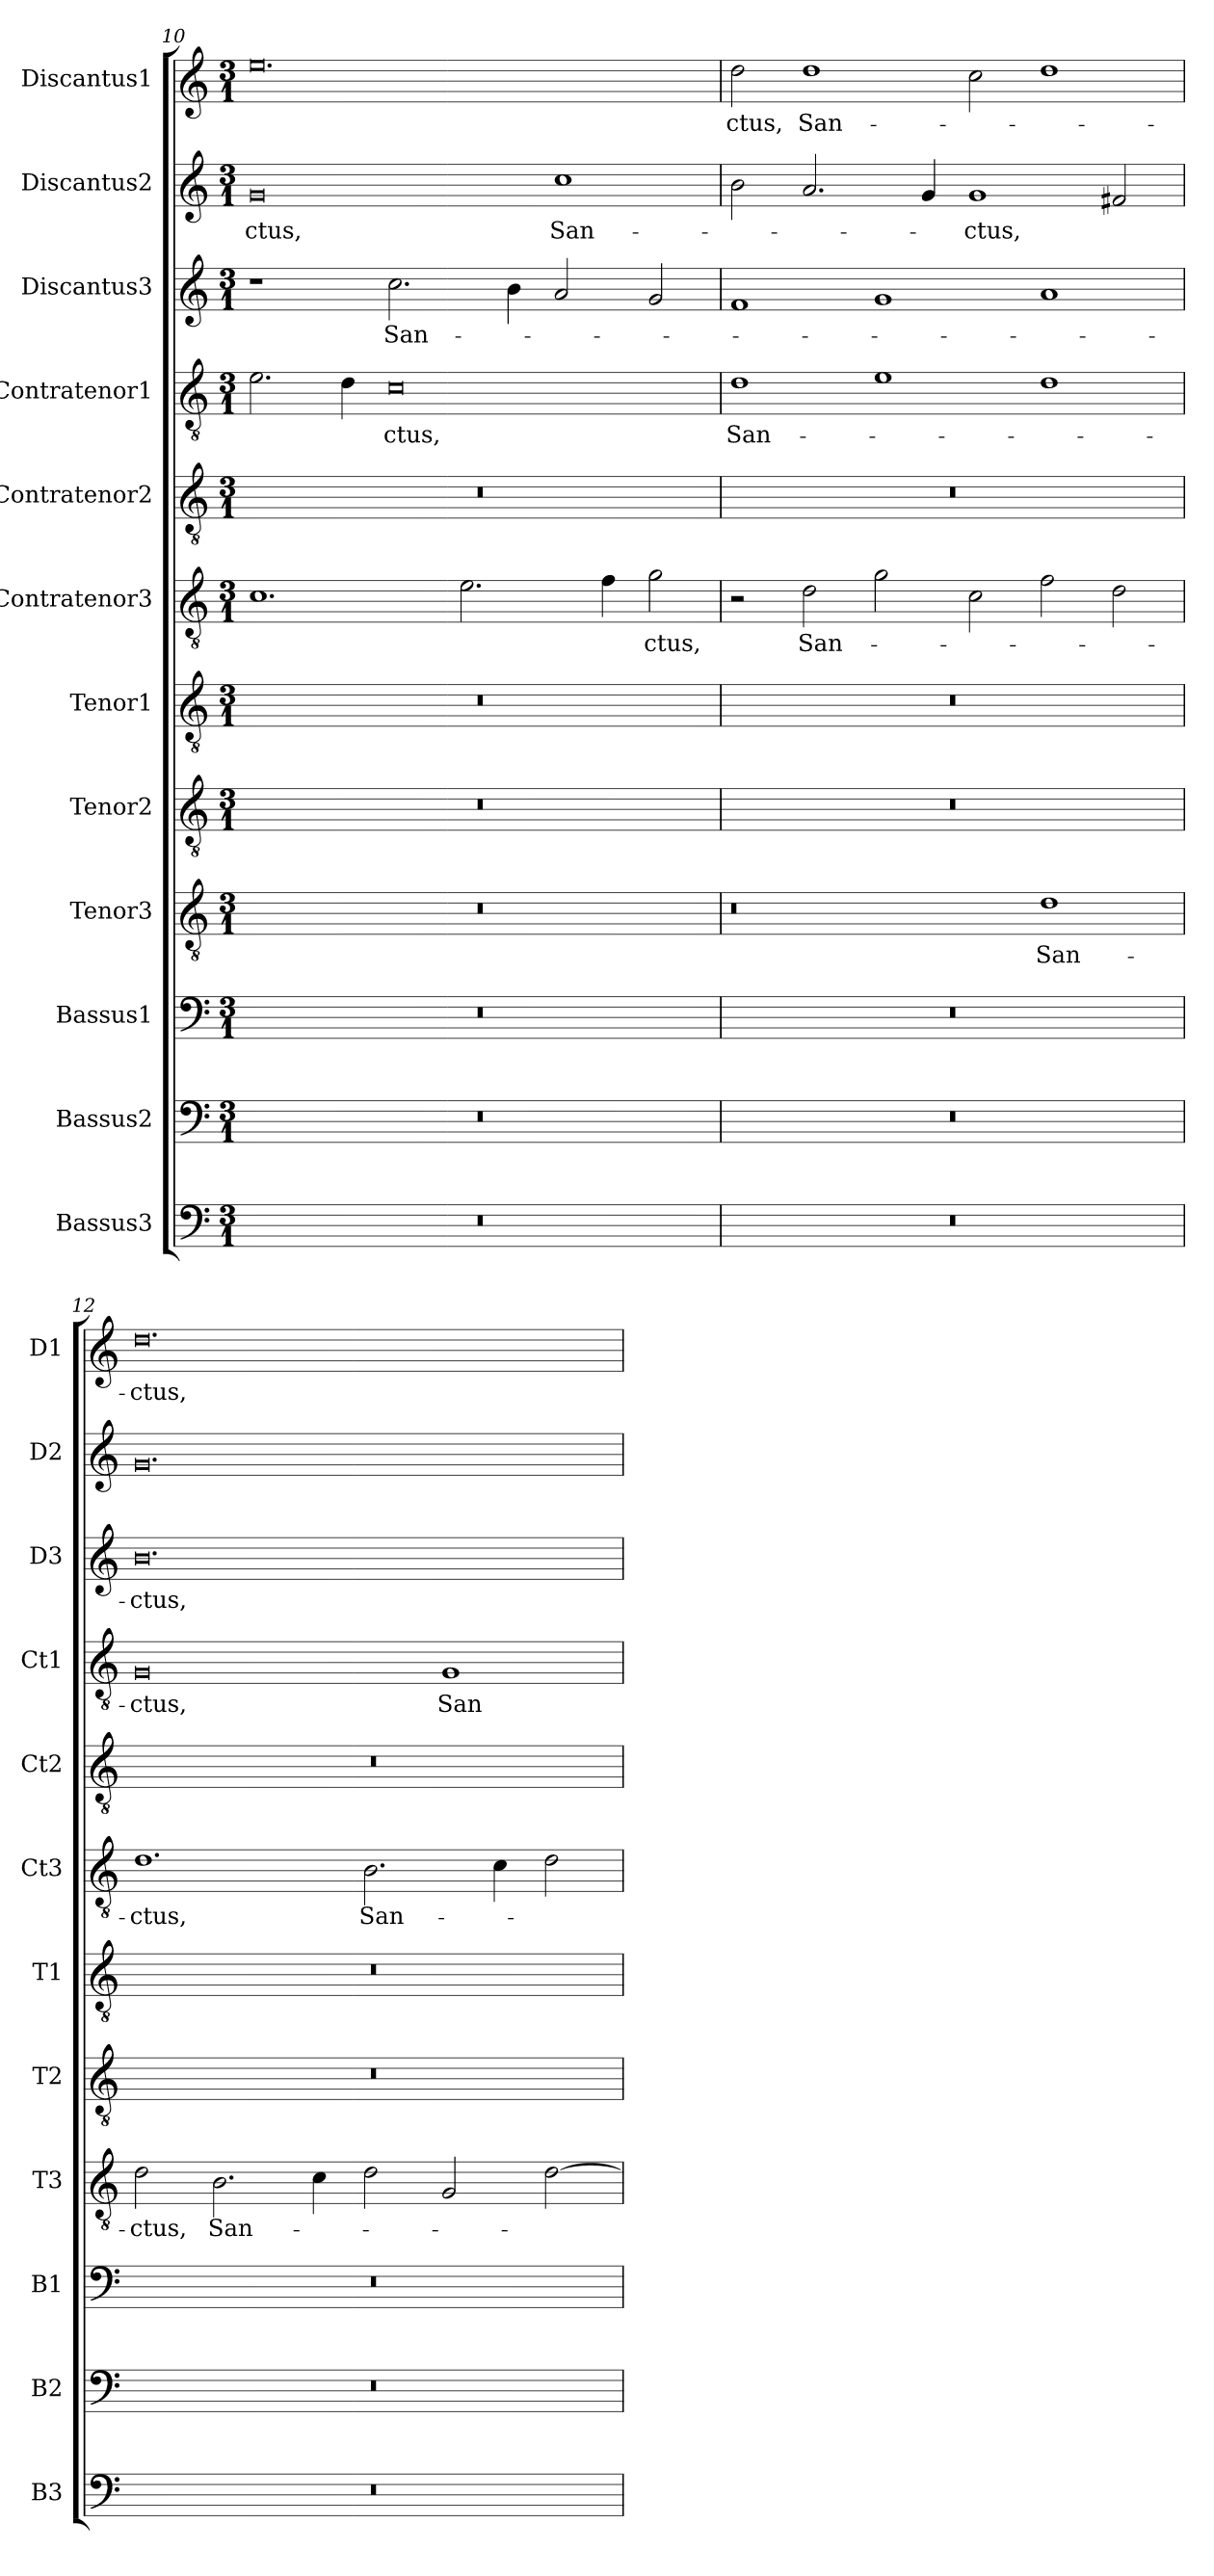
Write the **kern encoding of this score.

**kern	**kern	**kern	**kern	**text	**kern	**kern	**kern	**text	**kern	**kern	**text	**kern	**text	**kern	**text	**kern	**text
*part12	*part11	*part10	*part9	*part9	*part8	*part7	*part6	*part6	*part5	*part4	*part4	*part3	*part3	*part2	*part2	*part1	*part1
*staff12	*staff11	*staff10	*staff9	*staff9	*staff8	*staff7	*staff6	*staff6	*staff5	*staff4	*staff4	*staff3	*staff3	*staff2	*staff2	*staff1	*staff1
*I"Bassus3	*I"Bassus2	*I"Bassus1	*I"Tenor3	*	*I"Tenor2	*I"Tenor1	*I"Contratenor3	*	*I"Contratenor2	*I"Contratenor1	*	*I"Discantus3	*	*I"Discantus2	*	*I"Discantus1	*
*I'B3	*I'B2	*I'B1	*I'T3	*	*I'T2	*I'T1	*I'Ct3	*	*I'Ct2	*I'Ct1	*	*I'D3	*	*I'D2	*	*I'D1	*
*clefF4	*clefF4	*clefF4	*clefGv2	*	*clefGv2	*clefGv2	*clefGv2	*	*clefGv2	*clefGv2	*	*clefG2	*	*clefG2	*	*clefG2	*
*k[]	*k[]	*k[]	*k[]	*	*k[]	*k[]	*k[]	*	*k[]	*k[]	*	*k[]	*	*k[]	*	*k[]	*
*M3/1	*M3/1	*M3/1	*M3/1	*	*M3/1	*M3/1	*M3/1	*	*M3/1	*M3/1	*	*M3/1	*	*M3/1	*	*M3/1	*
=10	=10	=10	=10	=10	=10	=10	=10	=10	=10	=10	=10	=10	=10	=10	=10	=10	=10
0.r	0.r	0.r	0.r	.	0.r	0.r	1.c\	.	0.r	2.e\	.	1r	.	0g/	-ctus,	0.ee\	.
.	.	.	.	.	.	.	.	.	.	4d\	.	.	.	.	.	.	.
.	.	.	.	.	.	.	.	.	.	0c\	-ctus,	2.cc\	San-	.	.	.	.
.	.	.	.	.	.	.	2.e\	.	.	.	.	.	.	.	.	.	.
.	.	.	.	.	.	.	.	.	.	.	.	4b\	.	.	.	.	.
.	.	.	.	.	.	.	.	.	.	.	.	2a/	.	1cc\	San-	.	.
.	.	.	.	.	.	.	4f\	.	.	.	.	.	.	.	.	.	.
.	.	.	.	.	.	.	2g\	-ctus,	.	.	.	2g/	.	.	.	.	.
=11	=11	=11	=11	=11	=11	=11	=11	=11	=11	=11	=11	=11	=11	=11	=11	=11	=11
0.r	0.r	0.r	0r	.	0.r	0.r	2r	.	0.r	1d\	San-	1f/	.	2b\	.	2dd\	-ctus,
.	.	.	.	.	.	.	2d\	San-	.	.	.	.	.	2.a/	.	1dd\	San-
.	.	.	.	.	.	.	2g\	.	.	1e\	.	1g/	.	.	.	.	.
.	.	.	.	.	.	.	.	.	.	.	.	.	.	4g/	.	.	.
.	.	.	.	.	.	.	2c\	.	.	.	.	.	.	1g/	-ctus,	2cc\	.
.	.	.	1d\	San-	.	.	2f\	.	.	1d\	.	1a/	.	.	.	1dd\	.
.	.	.	.	.	.	.	2d\	.	.	.	.	.	.	2f#X/	.	.	.
=12	=12	=12	=12	=12	=12	=12	=12	=12	=12	=12	=12	=12	=12	=12	=12	=12	=12
0.r	0.r	0.r	2d\	-ctus,	0.r	0.r	1.d\	-ctus,	0.r	0G/	-ctus,	0.b\	-ctus,	0.g/	.	0.dd\	-ctus,
.	.	.	2.B\	San-	.	.	.	.	.	.	.	.	.	.	.	.	.
.	.	.	4c\	.	.	.	.	.	.	.	.	.	.	.	.	.	.
.	.	.	2d\	.	.	.	2.B\	San-	.	.	.	.	.	.	.	.	.
.	.	.	2G/	.	.	.	.	.	.	1G/	San-	.	.	.	.	.	.
.	.	.	.	.	.	.	4c\	.	.	.	.	.	.	.	.	.	.
.	.	.	[2d\	.	.	.	2d\	.	.	.	.	.	.	.	.	.	.
=	=	=	=	=	=	=	=	=	=	=	=	=	=	=	=	=	=
*-	*-	*-	*-	*-	*-	*-	*-	*-	*-	*-	*-	*-	*-	*-	*-	*-	*-
